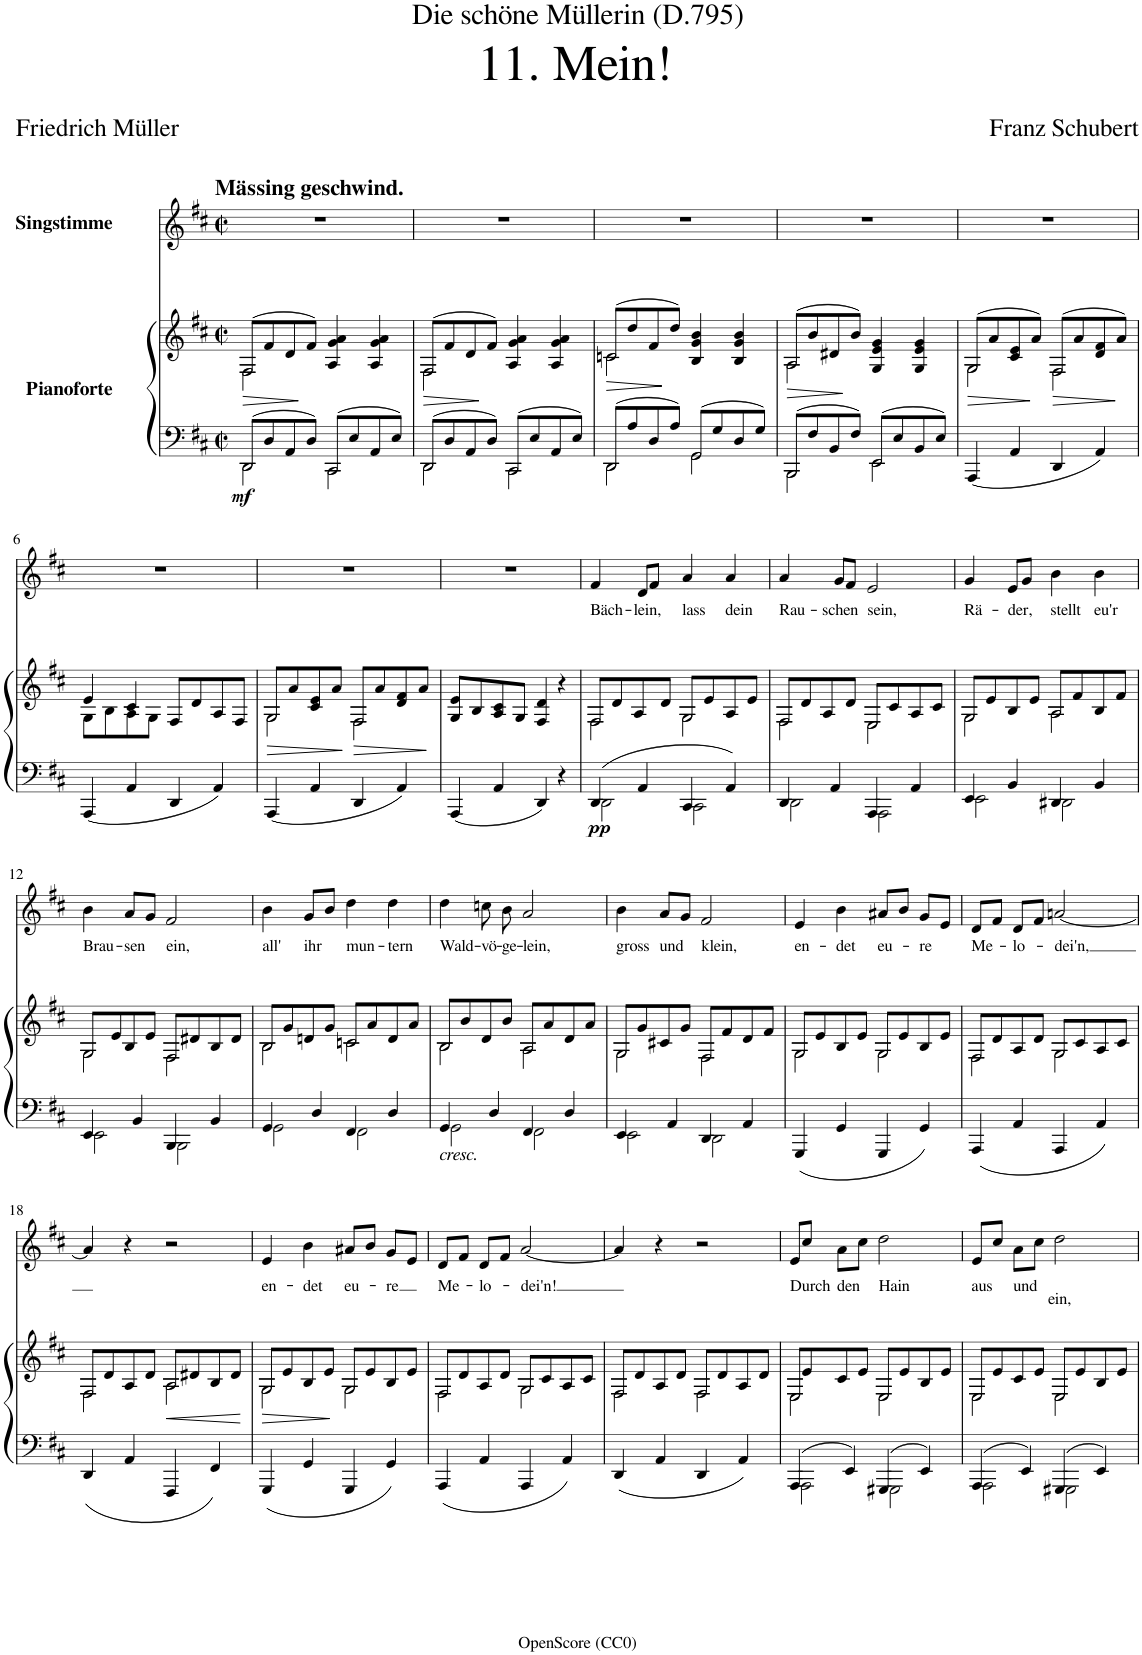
**kern	**kern	**dynam	**kern	**text
*part2	*part2	*part2	*part1	*part1
*staff3	*staff2	*staff2/3	*staff1	*staff1
*I"Pianoforte	*	*	*I"Singstimme	*
*I'Pno	*	*	*	*
*clefF4	*clefG2	*	*clefG2	*
*k[f#c#]	*k[f#c#]	*	*k[f#c#]	*
*M2/2	*M2/2	*	*M2/2	*
*met(c|)	*met(c|)	*	*met(c|)	*
=1	=1	=1	=1	=1
!	!	!	!LO:TX:a:B:t=Mässing geschwind.	!
!LO:N:head=open	!LO:N:head=open	!LO:HP:b	!	!
*^	*^	*	*	*
!	!	!	!	!LO:DY:n=1:b=2	!	!
8DD/L	2DD\	(8F#/L	2F#\	> mf	1r	.
8D/	.	8f#/	.	.	.	.
8AA/	.	8d/	.	.	.	.
8D/J	.	8f#/J)	.	.	.	.
!LO:N:head=open	!	!	!	!	!	!
8CC#/L	2CC#\	4A/ 4g/ 4a/	2ryy	]	.	.
8E/	.	.	.	.	.	.
8AA/	.	4A/ 4g/ 4a/	.	.	.	.
8E/J	.	.	.	.	.	.
=2	=2	=2	=2	=2	=2	=2
!LO:N:head=open	!	!LO:N:head=open	!	!LO:HP:b	!	!
8DD/L	2DD\	(8F#/L	2F#\	>	1r	.
8D/	.	8f#/	.	.	.	.
8AA/	.	8d/	.	.	.	.
8D/J	.	8f#/J)	.	.	.	.
!LO:N:head=open	!	!	!	!	!	!
8CC#/L	2CC#\	4A/ 4g/ 4a/	2ryy	]	.	.
8E/	.	.	.	.	.	.
8AA/	.	4A/ 4g/ 4a/	.	.	.	.
8E/J	.	.	.	.	.	.
=3	=3	=3	=3	=3	=3	=3
!LO:N:head=open	!	!LO:N:head=open	!	!LO:HP:b	!	!
8DD/L	2DD\	(8cn/L	2c\	>	1r	.
8A/	.	8dd/	.	.	.	.
8D/	.	8f#/	.	.	.	.
8A/J	.	8dd/J)	.	.	.	.
!LO:N:head=open	!	!	!	!	!	!
8GG/L	2GG\	4B/ 4g/ 4b/	2ryy	]	.	.
8G/	.	.	.	.	.	.
8D/	.	4B/ 4g/ 4b/	.	.	.	.
8G/J	.	.	.	.	.	.
=4	=4	=4	=4	=4	=4	=4
!LO:N:head=open	!	!LO:N:head=open	!	!LO:HP:b	!	!
8BBB/L	2BBB\	(8A/L	2A\	>	1r	.
8F#/	.	8b/	.	.	.	.
8BB/	.	8d#X/	.	.	.	.
8F#/J	.	8b/J)	.	.	.	.
!LO:N:head=open	!	!	!	!	!	!
8EE/L	2EE\	4G/ 4e/ 4g/	2ryy	]	.	.
8E/	.	.	.	.	.	.
8BB/	.	4G/ 4e/ 4g/	.	.	.	.
8E/J	.	.	.	.	.	.
*v	*v	*	*	*	*	*
=5	=5	=5	=5	=5	=5
!	!LO:N:head=open	!	!LO:HP:b	!	!
4AAA/	(8G/L	2G\	>	1r	.
.	8a/	.	.	.	.
4AA/	8c#/ 8e/	.	.	.	.
.	8a/J)	.	.	.	.
!	!LO:N:head=open	!	!LO:HP:n=1:b	!	!
4DD/	(8F#/L	2F#\	] >	.	.
.	8a/	.	.	.	.
4AA/	8d/ 8f#/	.	.	.	.
.	8a/J)	.	.	.	.
*	*v	*v	*	*	*
.	.	]	.	.
!!LO:LB:g=z
=6	=6	=6	=6	=6
*	*^	*	*	*
4AAA/	4e/	8G\L	.	1r	.
.	.	8B\	.	.	.
4AA/	4c#/	8A\	.	.	.
.	.	8G\J	.	.	.
4DD/	8F#/L	2ryy	.	.	.
.	8d/	.	.	.	.
4AA/	8A/	.	.	.	.
.	8F#/J	.	.	.	.
=7	=7	=7	=7	=7	=7
!	!LO:N:head=open	!	!LO:HP:b	!	!
4AAA/	8G/L	2G\	>	1r	.
.	8a/	.	.	.	.
4AA/	8c#/ 8e/	.	.	.	.
.	8a/J	.	.	.	.
!	!LO:N:head=open	!	!LO:HP:n=1:b	!	!
4DD/	8F#/L	2F#\	] >	.	.
.	8a/	.	.	.	.
4AA/	8d/ 8f#/	.	.	.	.
.	8a/J	.	.	.	.
*	*v	*v	*	*	*
.	.	]	.	.
=8	=8	=8	=8	=8
4AAA/	8G/ 8e/L	.	1r	.
.	8B/	.	.	.
4AA/	8A/ 8c#/	.	.	.
.	8G/J	.	.	.
4DD/	4F#/ 4d/	.	.	.
4r	4r	.	.	.
=9	=9	=9	=9	=9
*^	*	*	*	*
!	!	!LO:N:head=open	!LO:DY:b=2	!	!LO:LY:b
*	*	*^	*	*	*
4DD/	2DD\	8F#/L	2F#\	pp	4f#/	Bäch-
.	.	8d/	.	.	.	.
!	!	!	!	!	!	!LO:LY:b
4AA/	.	8A/	.	.	8d/L	-lein,
.	.	8d/J	.	.	8f#/J	.
!	!	!LO:N:head=open	!	!	!	!LO:LY:b
4CC#/	2CC#\	8G/L	2G\	.	4a/	lass
.	.	8e/	.	.	.	.
!	!	!	!	!	!	!LO:LY:b
4AA/	.	8A/	.	.	4a/	dein
.	.	8e/J	.	.	.	.
=10	=10	=10	=10	=10	=10	=10
!	!	!LO:N:head=open	!	!	!	!LO:LY:b
4DD/	2DD\	8F#/L	2F#\	.	4a/	Rau-
.	.	8d/	.	.	.	.
!	!	!	!	!	!	!LO:LY:b
4AA/	.	8A/	.	.	8g/L	-schen
.	.	8d/J	.	.	8f#/J	.
!	!	!LO:N:head=open	!	!	!	!LO:LY:b
4AAA/	2AAA\	8E/L	2E\	.	2e/	sein,
.	.	8c#/	.	.	.	.
4AA/	.	8A/	.	.	.	.
.	.	8c#/J	.	.	.	.
=11	=11	=11	=11	=11	=11	=11
!	!	!LO:N:head=open	!	!	!	!LO:LY:b
4EE/	2EE\	8G/L	2G\	.	4g/	Rä-
.	.	8e/	.	.	.	.
!	!	!	!	!	!	!LO:LY:b
4BB/	.	8B/	.	.	8e/L	-der,
.	.	8e/J	.	.	8g/J	.
!	!	!LO:N:head=open	!	!	!	!LO:LY:b
4DD#X/	2DD#\	8A/L	2A\	.	4b\	stellt
.	.	8f#/	.	.	.	.
!	!	!	!	!	!	!LO:LY:b
4BB/	.	8B/	.	.	4b\	eu'r
.	.	8f#/J	.	.	.	.
!!LO:LB:g=z
=12	=12	=12	=12	=12	=12	=12
!	!	!LO:N:head=open	!	!	!	!LO:LY:b
4EE/	2EE\	8G/L	2G\	.	4b\	Brau-
.	.	8e/	.	.	.	.
!	!	!	!	!	!	!LO:LY:b
4BB/	.	8B/	.	.	8a/L	-sen
.	.	8e/J	.	.	8g/J	.
!	!	!LO:N:head=open	!	!	!	!LO:LY:b
4BBB/	2BBB\	8F#/L	2F#\	.	2f#/	ein,
.	.	8d#X/	.	.	.	.
4BB/	.	8B/	.	.	.	.
.	.	8d#/J	.	.	.	.
=13	=13	=13	=13	=13	=13	=13
!	!	!LO:N:head=open	!	!	!	!LO:LY:b
4GG/	2GG\	8B/L	2B\	.	4b\	all'
.	.	8g/	.	.	.	.
!	!	!	!	!	!	!LO:LY:b
4D/	.	8dn/	.	.	8g/L	ihr
.	.	8g/J	.	.	8b/J	.
!	!	!LO:N:head=open	!	!	!	!LO:LY:b
4FF#/	2FF#\	8cn/L	2c\	.	4dd\	mun-
.	.	8a/	.	.	.	.
!	!	!	!	!	!	!LO:LY:b
4D/	.	8d/	.	.	4dd\	-tern
.	.	8a/J	.	.	.	.
=14	=14	=14	=14	=14	=14	=14
!LO:TX:b:i:t=cresc.	!	!	!	!	!	!
!	!	!LO:N:head=open	!	!	!	!LO:LY:b
4GG/	2GG\	8B/L	2B\	.	4dd\	Wald-
.	.	8b/	.	.	.	.
!	!	!	!	!	!	!LO:LY:b
4D/	.	8d/	.	.	8ccn\	-vö-
!	!	!	!	!	!	!LO:LY:b
.	.	8b/J	.	.	8b\	-ge-
!	!	!LO:N:head=open	!	!	!	!LO:LY:b
4FF#/	2FF#\	8A/L	2A\	.	2a/	-lein,
.	.	8a/	.	.	.	.
4D/	.	8d/	.	.	.	.
.	.	8a/J	.	.	.	.
=15	=15	=15	=15	=15	=15	=15
!	!	!LO:N:head=open	!	!	!	!LO:LY:b
4EE/	2EE\	8G/L	2G\	.	4b\	gross
.	.	8g/	.	.	.	.
!	!	!	!	!	!	!LO:LY:b
4AA/	.	8c#X/	.	.	8a/L	und
.	.	8g/J	.	.	8g/J	.
!	!	!LO:N:head=open	!	!	!	!LO:LY:b
4DD/	2DD\	8F#/L	2F#\	.	2f#/	klein,
.	.	8f#/	.	.	.	.
4AA/	.	8d/	.	.	.	.
.	.	8f#/J	.	.	.	.
*v	*v	*	*	*	*	*
=16	=16	=16	=16	=16	=16
!	!LO:N:head=open	!	!	!	!LO:LY:b
4GGG/	8G/L	2G\	.	4e/	en-
.	8e/	.	.	.	.
!	!	!	!	!	!LO:LY:b
4GG/	8B/	.	.	4b\	-det
.	8e/J	.	.	.	.
!	!LO:N:head=open	!	!	!	!LO:LY:b
4GGG/	8G/L	2G\	.	8a#X/L	eu-
.	8e/	.	.	8b/J	.
!	!	!	!	!	!LO:LY:b
4GG/	8B/	.	.	8g/L	-re
.	8e/J	.	.	8e/J	.
=17	=17	=17	=17	=17	=17
!	!LO:N:head=open	!	!	!	!LO:LY:b
4AAA/	8F#/L	2F#\	.	8d/L	Me-
.	8d/	.	.	8f#/J	.
!	!	!	!	!	!LO:LY:b
4AA/	8A/	.	.	8d/L	-lo-
.	8d/J	.	.	8f#/J	.
!	!LO:N:head=open	!	!	!	!LO:LY:b
4AAA/	8G/L	2G\	.	[2an/	dei'n,
.	8c#/	.	.	.	.
4AA/	8A/	.	.	.	.
.	8c#/J	.	.	.	.
!!LO:LB:g=z
=18	=18	=18	=18	=18	=18
!	!LO:N:head=open	!	!	!	!
4DD/	8F#/L	2F#\	.	4a/]	.
.	8d/	.	.	.	.
4AA/	8A/	.	.	4r	.
.	8d/J	.	.	.	.
!	!LO:N:head=open	!	!LO:HP:b	!	!
4FFF#/	8A/L	2A\	<	2r	.
.	8d#X/	.	.	.	.
4FF#/	8B/	.	.	.	.
.	8d#/J	.	.	.	.
*	*v	*v	*	*	*
.	.	[	.	.
=19	=19	=19	=19	=19
!	!LO:N:head=open	!LO:HP:b	!	!LO:LY:b
*	*^	*	*	*
4GGG/	8G/L	2G\	>	4e/	en-
.	8e/	.	.	.	.
!	!	!	!	!	!LO:LY:b
4GG/	8B/	.	.	4b\	-det
.	8e/J	.	.	.	.
!	!LO:N:head=open	!	!	!	!LO:LY:b
4GGG/	8G/L	2G\	]	8a#X/L	eu-
.	8e/	.	.	8b/J	.
!	!	!	!	!	!LO:LY:b
4GG/	8B/	.	.	8g/L	-re
.	8e/J	.	.	8e/J	.
=20	=20	=20	=20	=20	=20
!	!LO:N:head=open	!	!	!	!LO:LY:b
4AAA/	8F#/L	2F#\	.	8d/L	Me-
.	8d/	.	.	8f#/J	.
!	!	!	!	!	!LO:LY:b
4AA/	8A/	.	.	8d/L	-lo-
.	8d/J	.	.	8f#/J	.
!	!LO:N:head=open	!	!	!	!LO:LY:b
4AAA/	8G/L	2G\	.	[2a/	-dei'n!
.	8c#/	.	.	.	.
4AA/	8A/	.	.	.	.
.	8c#/J	.	.	.	.
=21	=21	=21	=21	=21	=21
!	!LO:N:head=open	!	!	!	!
4DD/	8F#/L	2F#\	.	4a/]	.
.	8d/	.	.	.	.
4AA/	8A/	.	.	4r	.
.	8d/J	.	.	.	.
!	!LO:N:head=open	!	!	!	!
4DD/	8F#/L	2F#\	.	2r	.
.	8d/	.	.	.	.
4AA/	8A/	.	.	.	.
.	8d/J	.	.	.	.
=22	=22	=22	=22	=22	=22
*^	*	*	*	*	*
!	!	!LO:N:head=open	!	!	!	!LO:LY:b
4AAA/	2AAA\	8E/L	2E\	.	8e/L	Durch
.	.	8e/	.	.	8cc#/J	.
!	!	!	!	!	!	!LO:LY:b
4EE/	.	8c#/	.	.	8a\L	den
.	.	8e/J	.	.	8cc#\J	.
!	!	!LO:N:head=open	!	!	!	!LO:LY:b
4GGG#X/	2GGG#\	8E/L	2E\	.	2dd\	Hain
.	.	8e/	.	.	.	.
4EE/	.	8B/	.	.	.	.
.	.	8e/J	.	.	.	.
=23	=23	=23	=23	=23	=23	=23
!	!	!LO:N:head=open	!	!	!	!LO:LY:b
4AAA/	2AAA\	8E/L	2E\	.	8e/L	aus
.	.	8e/	.	.	8cc#/J	.
!	!	!	!	!	!	!LO:LY:b
4EE/	.	8c#/	.	.	8a\L	und
.	.	8e/J	.	.	8cc#\J	.
!	!	!LO:N:head=open	!	!	!	!LO:LY:b
4GGG#X/	2GGG#\	8E/L	2E\	.	2dd\	ein,
.	.	8e/	.	.	.	.
4EE/	.	8B/	.	.	.	.
.	.	8e/J	.	.	.	.
*v	*v	*	*	*	*	*
*	*v	*v	*	*	*
=	=	=	=	=
*-	*-	*-	*-	*-
